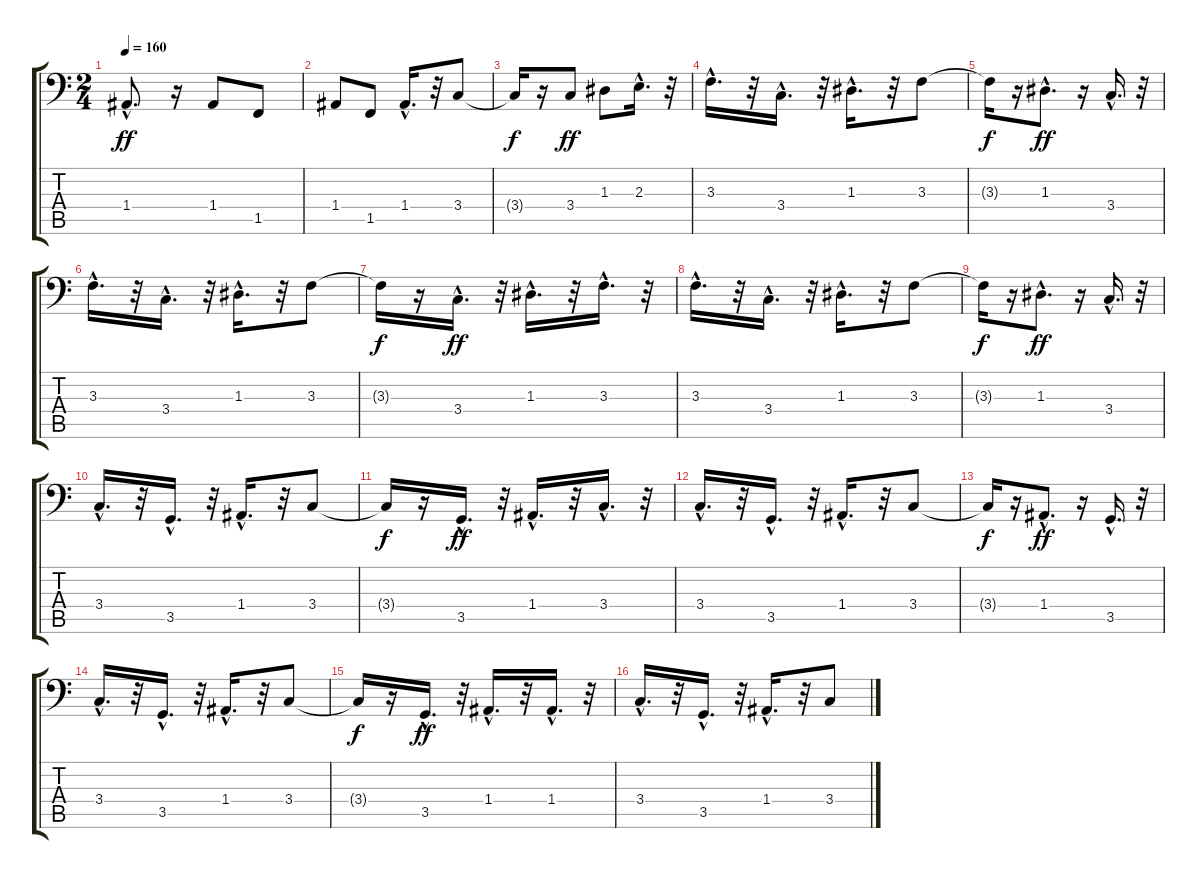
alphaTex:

\track "" {instrument electricguitarjazz}
\staff {score tabs}
\tuning (C3 G2 D2 A1 E1 B0) {hide}
\ts (2 4)
\tempo 160
\clef f4
\ks c
1.4{hac}.8{d dy ff} r.16 1.4.8 1.5.8 |
1.4.8 1.5.8 1.4{hac}.16{d} r.32 3.4.8 |
3.4{t}.16{dy f} r.16 3.4.8{dy ff} 1.3.8 2.3{hac}.16{d} r.32 |
3.3{hac}.16{d} r.32 3.4{hac}.16{d} r.32 1.3{hac}.16{d} r.32 3.3.8 |
3.3{t}.16{dy f} r.16 1.3{hac}.8{d dy ff} r.16 3.4{hac}.16{d} r.32 |
3.3{hac}.16{d} r.32 3.4{hac}.16{d} r.32 1.3{hac}.16{d} r.32 3.3.8 |
3.3{t}.16{dy f} r.16 3.4{hac}.16{d dy ff} r.32 1.3{hac}.16{d} r.32 3.3{hac}.16{d} r.32 |
3.3{hac}.16{d} r.32 3.4{hac}.16{d} r.32 1.3{hac}.16{d} r.32 3.3.8 |
3.3{t}.16{dy f} r.16 1.3{hac}.8{d dy ff} r.16 3.4{hac}.16{d} r.32 |
3.4{hac}.16{d} r.32 3.5{hac}.16{d} r.32 1.4{hac}.16{d} r.32 3.4.8 |
3.4{t}.16{dy f} r.16 3.5{hac}.16{d dy ff} r.32 1.4{hac}.16{d} r.32 3.4{hac}.16{d} r.32 |
3.4{hac}.16{d} r.32 3.5{hac}.16{d} r.32 1.4{hac}.16{d} r.32 3.4.8 |
3.4{t}.16{dy f} r.16 1.4{hac}.8{d dy ff} r.16 3.5{hac}.16{d} r.32 |
3.4{hac}.16{d} r.32 3.5{hac}.16{d} r.32 1.4{hac}.16{d} r.32 3.4.8 |
3.4{t}.16{dy f} r.16 3.5{hac}.16{d dy ff} r.32 1.4{hac}.16{d} r.32 1.4{hac}.16{d} r.32 |
3.4{hac}.16{d} r.32 3.5{hac}.16{d} r.32 1.4{hac}.16{d} r.32 3.4.8
